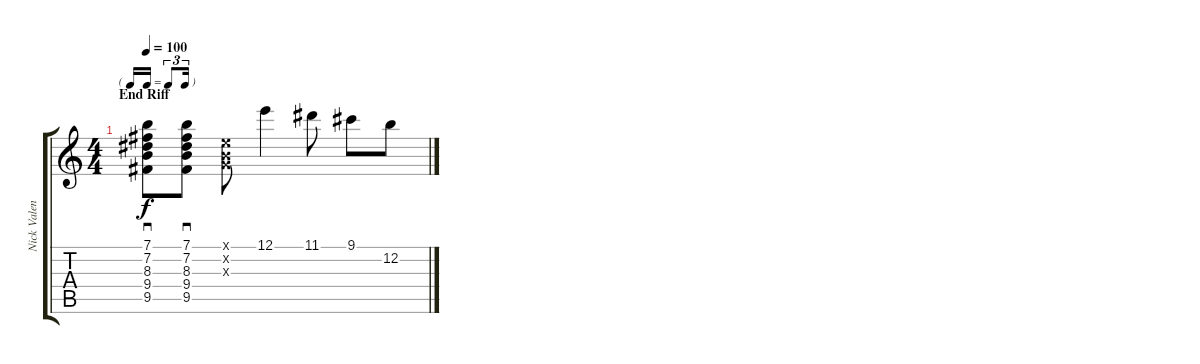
\track ("Nick Valensi" "Nick Valen") {instrument overdrivenguitar}
\staff {score tabs}
\tuning (E4 B3 G3 D3 A2 E2) {hide}
\ts (4 4)
\tf triplet16th
\section ("" "End Riff")
\tempo 100
\clef g2
\ks c
(7.1 7.2 8.3 9.4 9.5).8{sd dy f} (7.1 7.2 8.3 9.4 9.5).8{sd} (0.1{x} 0.2{x} 0.3{x}).8 12.1.4 11.1.8 9.1.8 12.2.8
